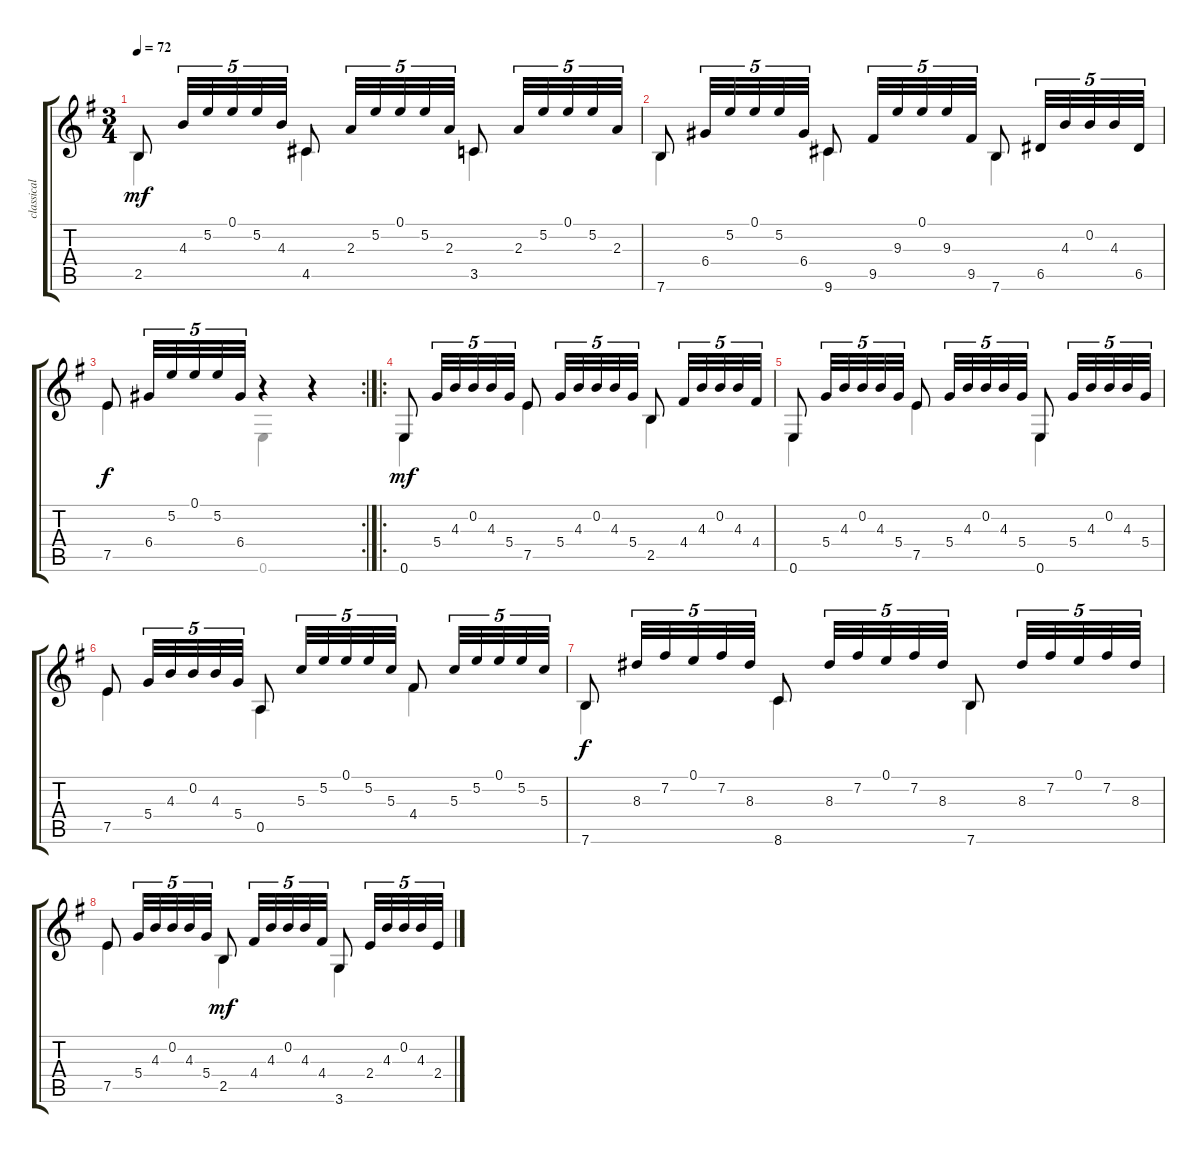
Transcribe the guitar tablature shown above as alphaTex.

\track ("classical guitar" "classical ") {instrument acousticguitarnylon}
\staff {score tabs}
\tuning (E4 B3 G3 D3 A2 E2) {hide}
\voice
\ts (3 4)
\tempo 72
\clef g2
\ks g
2.5.8{dy mf} 4.3.32{tu (5 4)} 5.2.32{tu (5 4)} 0.1.32{tu (5 4)} 5.2.32{tu (5 4)} 4.3.32{tu (5 4)} 4.5.8 2.3.32{tu (5 4)} 5.2.32{tu (5 4)} 0.1.32{tu (5 4)} 5.2.32{tu (5 4)} 2.3.32{tu (5 4)} 3.5.8 2.3.32{tu (5 4)} 5.2.32{tu (5 4)} 0.1.32{tu (5 4)} 5.2.32{tu (5 4)} 2.3.32{tu (5 4)} |
7.6.8 6.4.32{tu (5 4)} 5.2.32{tu (5 4)} 0.1.32{tu (5 4)} 5.2.32{tu (5 4)} 6.4.32{tu (5 4)} 9.6.8 9.5.32{tu (5 4)} 9.3.32{tu (5 4)} 0.1.32{tu (5 4)} 9.3.32{tu (5 4)} 9.5.32{tu (5 4)} 7.6.8 6.5.32{tu (5 4)} 4.3.32{tu (5 4)} 0.2.32{tu (5 4)} 4.3.32{tu (5 4)} 6.5.32{tu (5 4)} |
\rc 2
7.5.8{dy f} 6.4.32{tu (5 4)} 5.2.32{tu (5 4)} 0.1.32{tu (5 4)} 5.2.32{tu (5 4)} 6.4.32{tu (5 4)} r.4 r.4 |
\ro
0.6.8{dy mf} 5.4.32{tu (5 4)} 4.3.32{tu (5 4)} 0.2.32{tu (5 4)} 4.3.32{tu (5 4)} 5.4.32{tu (5 4)} 7.5.8 5.4.32{tu (5 4)} 4.3.32{tu (5 4)} 0.2.32{tu (5 4)} 4.3.32{tu (5 4)} 5.4.32{tu (5 4)} 2.5.8 4.4.32{tu (5 4)} 4.3.32{tu (5 4)} 0.2.32{tu (5 4)} 4.3.32{tu (5 4)} 4.4.32{tu (5 4)} |
0.6.8 5.4.32{tu (5 4)} 4.3.32{tu (5 4)} 0.2.32{tu (5 4)} 4.3.32{tu (5 4)} 5.4.32{tu (5 4)} 7.5.8 5.4.32{tu (5 4)} 4.3.32{tu (5 4)} 0.2.32{tu (5 4)} 4.3.32{tu (5 4)} 5.4.32{tu (5 4)} 0.6.8 5.4.32{tu (5 4)} 4.3.32{tu (5 4)} 0.2.32{tu (5 4)} 4.3.32{tu (5 4)} 5.4.32{tu (5 4)} |
7.5.8 5.4.32{tu (5 4)} 4.3.32{tu (5 4)} 0.2.32{tu (5 4)} 4.3.32{tu (5 4)} 5.4.32{tu (5 4)} 0.5.8 5.3.32{tu (5 4)} 5.2.32{tu (5 4)} 0.1.32{tu (5 4)} 5.2.32{tu (5 4)} 5.3.32{tu (5 4)} 4.4.8 5.3.32{tu (5 4)} 5.2.32{tu (5 4)} 0.1.32{tu (5 4)} 5.2.32{tu (5 4)} 5.3.32{tu (5 4)} |
7.6.8{dy f} 8.3.32{tu (5 4)} 7.2.32{tu (5 4)} 0.1.32{tu (5 4)} 7.2.32{tu (5 4)} 8.3.32{tu (5 4)} 8.6.8 8.3.32{tu (5 4)} 7.2.32{tu (5 4)} 0.1.32{tu (5 4)} 7.2.32{tu (5 4)} 8.3.32{tu (5 4)} 7.6.8 8.3.32{tu (5 4)} 7.2.32{tu (5 4)} 0.1.32{tu (5 4)} 7.2.32{tu (5 4)} 8.3.32{tu (5 4)} |
7.5.8 5.4.32{tu (5 4)} 4.3.32{tu (5 4)} 0.2.32{tu (5 4)} 4.3.32{tu (5 4)} 5.4.32{tu (5 4)} 2.5.8{dy mf} 4.4.32{tu (5 4)} 4.3.32{tu (5 4)} 0.2.32{tu (5 4)} 4.3.32{tu (5 4)} 4.4.32{tu (5 4)} 3.6.8 2.4.32{tu (5 4)} 4.3.32{tu (5 4)} 0.2.32{tu (5 4)} 4.3.32{tu (5 4)} 2.4.32{tu (5 4)}
\voice
\clef g2
\ottava regular
\simile none
\ks g
2.5.4{dy mf} 4.5.4 3.5.4 |
7.6.4 9.6.4 7.6.4 |
7.5.4{dy f} 0.6.4 r.4 |
0.6.4{dy mf} 7.5.4 2.5.4 |
0.6.4 7.5.4 0.6.4 |
7.5.4 0.5.4 4.4.4 |
7.6.4{dy f} 8.6.4 7.6.4 |
7.5.4 2.5.4{dy mf} 3.6.4
